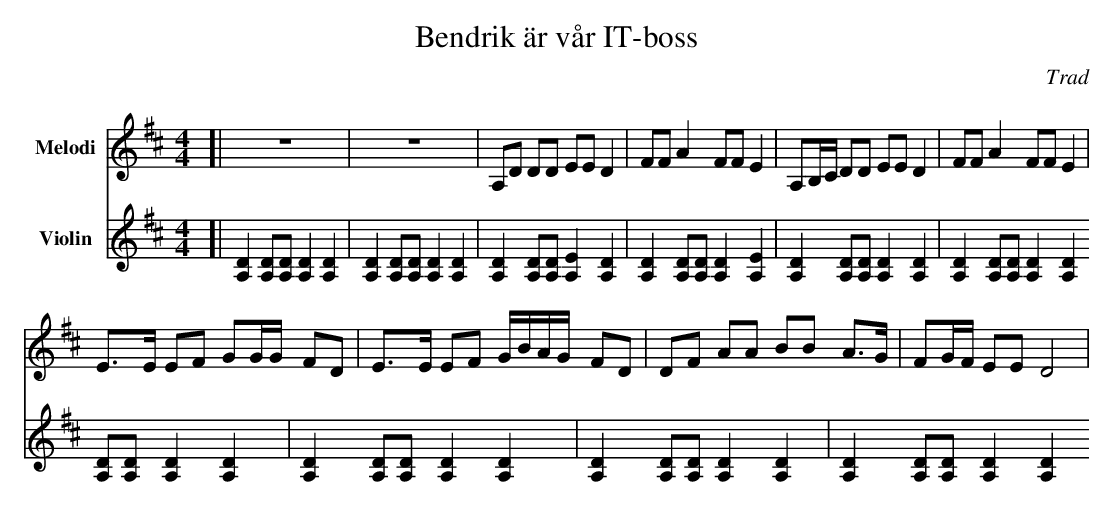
X:1
T:Bendrik är vår IT-boss
O:Trad
M:4/4
L:1/8
K:D
V:V1 name=Melodi
V:V2 name=Violin
%%score V1 V2
[V:V1][|z8 | z8 | A,D DD EE D2 | FF A2 FF E2 | A,B,/C/ DD EE D2 | FF A2 FF E2 |
[V:V2][|[A,D]2 [A,D][A,D] [A,D]2 [A,D]2 |[A,D]2 [A,D][A,D] [A,D]2 [A,D]2 | [A,D]2 [A,D][A,D] [A,E]2 [A,D]2 | [A,D]2 [A,D][A,D] [A,D]2 [A,E]2 | [A,D]2 [A,D][A,D] [A,D]2 [A,D]2 | [A,D]2 [A,D][A,D] [A,D]2 [A,D]2
[V:V1]E>E EF GG/G/ FD | E>E EF G/B/A/G/ FD  |  DF AA BB A>G | FG/F/ EE D4 |
[V:V2[A,D]2 [A,D][A,D] [A,D]2 [A,D]2 | [A,D]2 [A,D][A,D] [A,D]2 [A,D]2 | [A,D]2 [A,D][A,D] [A,D]2 [A,D]2 | [A,D]2 [A,D][A,D] [A,D]2 [A,D]2
